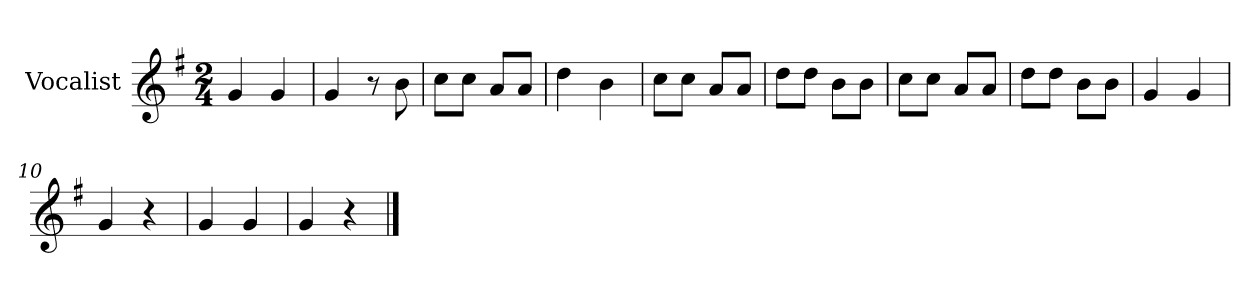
**kern
*part1
*staff1
*I"Vocalist
*k[f#]
*G:
*M2/4
=1
4g
4g
=2
4g
8r
8b
=3
8ccL
8ccJ
8aL
8aJ
=4
4dd
4b
=5
8ccL
8ccJ
8aL
8aJ
=6
8ddL
8ddJ
8bL
8bJ
=7
8ccL
8ccJ
8aL
8aJ
=8
8ddL
8ddJ
8bL
8bJ
=9
4g
4g
=10
4g
4r
=11
4g
4g
=12
4g
4r
==
*-
